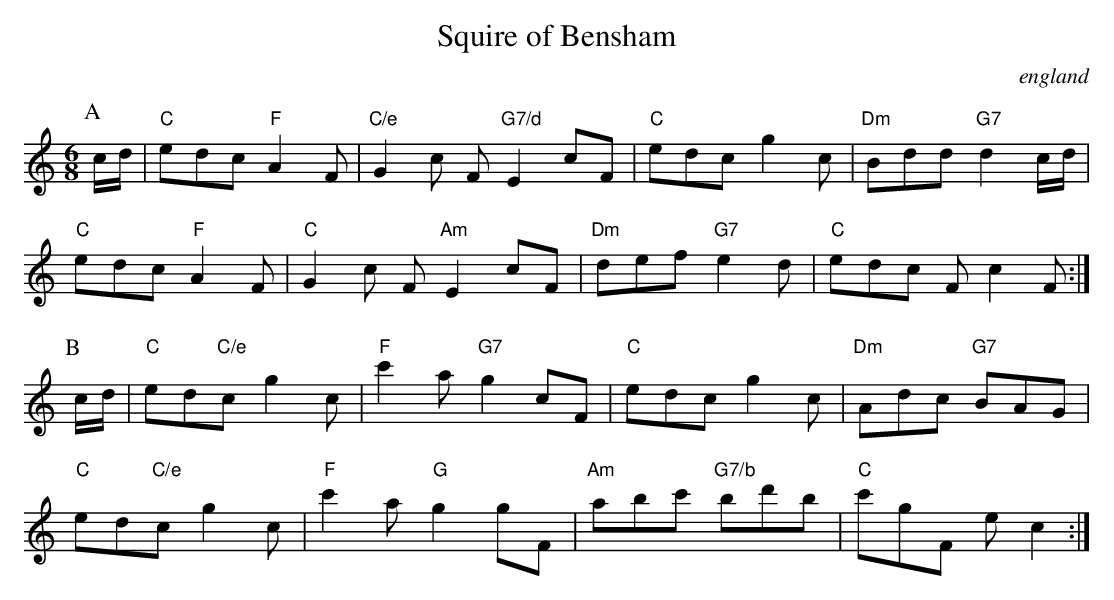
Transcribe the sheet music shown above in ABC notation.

X:1
T:Squire of Bensham
O:england
M:4/4
K:C
M:6/8
P:A
c/2d/2|"C"edc "F"A2F|"C/e"G2c F"G7/d"E2cF|"C"edc g2c|"Dm"Bdd "G7"d2c/2d/2|
"C"edc "F"A2F|"C"G2c F"Am"E2cF|"Dm"def "G7"e2d|"C"edc Fc2F:|
P:B
c/2d/2|"C"ed"C/e"c g2c|"F"c'2a "G7"g2cF|"C"edc g2c|"Dm"Adc "G7"BAG|
"C"ed"C/e"c g2c|"F"c'2a "G"g2gF|"Am"abc' "G7/b"bd'b|"C"c'gF ec2:|
